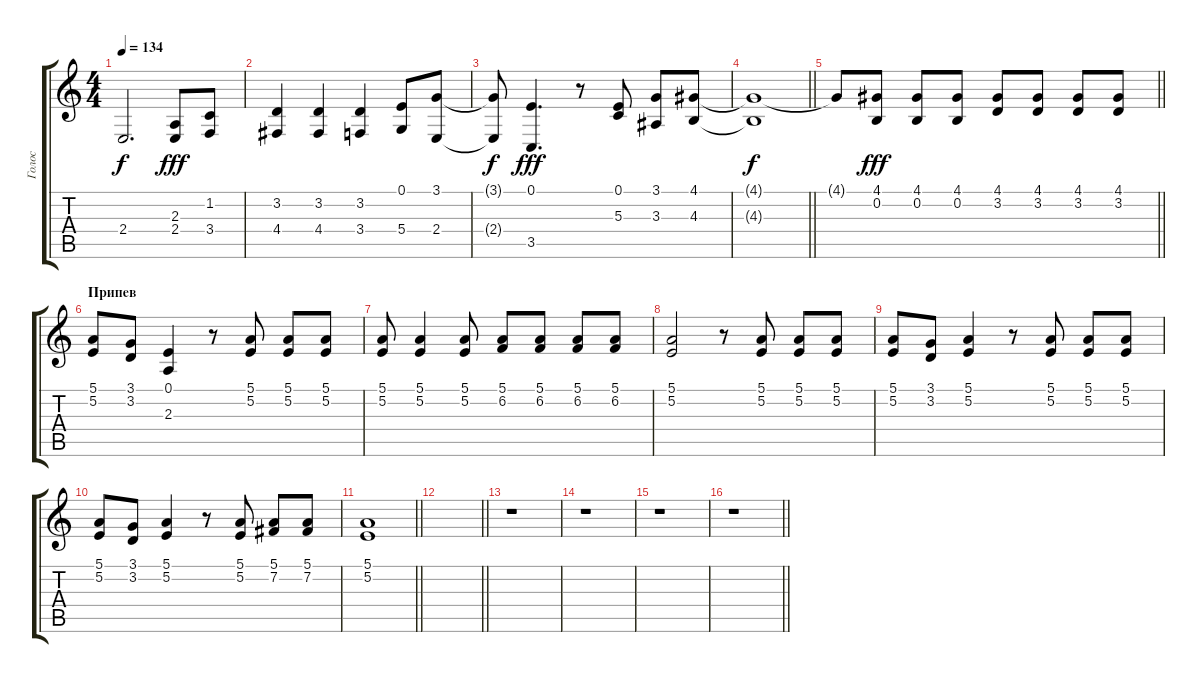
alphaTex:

\track ("Голос" "Голос") {instrument viola}
\staff {score tabs}
\tuning (E4 B3 G3 D3 A2 E2) {hide}
\ts (4 4)
\tempo 134
\clef g2
\ks c
2.4{t}.2{d dy f} (2.3 2.4).8{dy fff} (1.2 3.4).8 |
(3.2 4.4).4 (3.2 4.4).4 (3.2 3.4).4 (0.1 5.4).8 (3.1 2.4).8 |
(3.1{t} 2.4{t}).8{dy f} (0.1 3.5).4{d dy fff} r.8 (0.1 5.3).8 (3.1 3.3).8 (4.1 4.3).8 |
\barLineRight lightlight
(4.1{t} 4.3{t}).1{dy f} |
\barLineRight lightlight
4.1{t}.8 (4.1 0.2).8{dy fff} (4.1 0.2).8 (4.1 0.2).8 (4.1 3.2).8 (4.1 3.2).8 (4.1 3.2).8 (4.1 3.2).8 |
\section ("" "Припев")
(5.1 5.2).8 (3.1 3.2).8 (0.1 2.3).4 r.8 (5.1 5.2).8 (5.1 5.2).8 (5.1 5.2).8 |
(5.1 5.2).8 (5.1 5.2).4 (5.1 5.2).8 (5.1 6.2).8 (5.1 6.2).8 (5.1 6.2).8 (5.1 6.2).8 |
(5.1 5.2).2 r.8 (5.1 5.2).8 (5.1 5.2).8 (5.1 5.2).8 |
(5.1 5.2).8 (3.1 3.2).8 (5.1 5.2).4 r.8 (5.1 5.2).8 (5.1 5.2).8 (5.1 5.2).8 |
(5.1 5.2).8 (3.1 3.2).8 (5.1 5.2).4 r.8 (5.1 5.2).8 (5.1 7.2).8 (5.1 7.2).8 |
\barLineRight lightlight
(5.1 5.2).1 |
\barLineRight lightlight
|
r.1 |
r.1 |
r.1 |
\barLineRight lightlight
r.1
